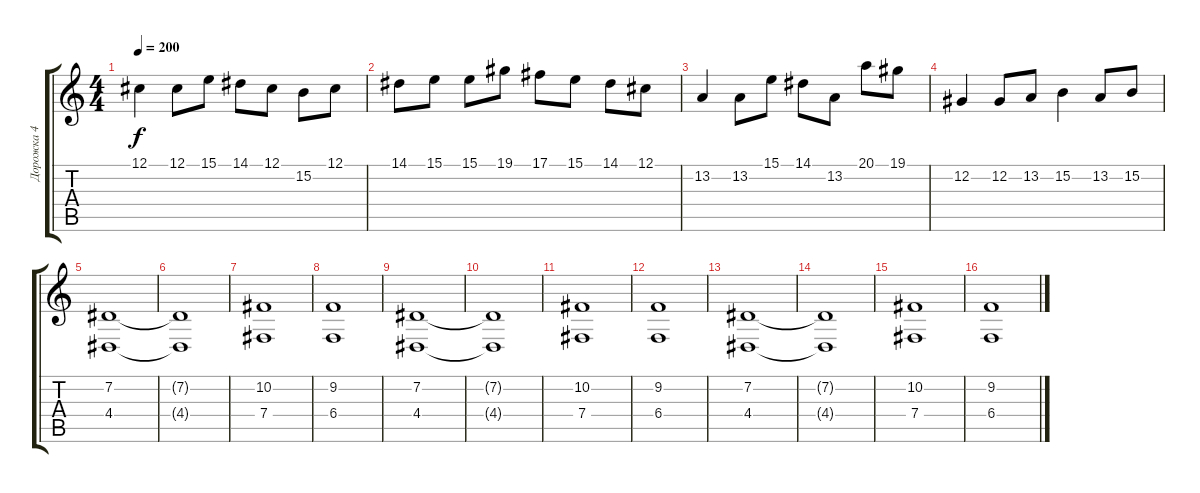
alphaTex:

\track ("Дорожка 4" "Дорожка 4") {instrument tremolostrings}
\staff {score tabs}
\tuning (Db4 Ab3 E3 B2 Gb2 Db2) {hide}
\ts (4 4)
\tempo 200
\clef g2
\ks c
12.1.4{dy f instrument lead1square} 12.1.8 15.1.8 14.1.8 12.1.8 15.2.8 12.1.8 |
14.1.8 15.1.8 15.1.8 19.1.8 17.1.8 15.1.8 14.1.8 12.1.8 |
13.2.4 13.2.8 15.1.8 14.1.8 13.2.8 20.1.8 19.1.8 |
12.2.4 12.2.8 13.2.8 15.2.4 13.2.8 15.2.8 |
(7.2 4.4).1{instrument tremolostrings} |
(7.2{t} 4.4{t}).1 |
(10.2 7.4).1 |
(9.2 6.4).1 |
(7.2 4.4).1 |
(7.2{t} 4.4{t}).1 |
(10.2 7.4).1 |
(9.2 6.4).1 |
(7.2 4.4).1{instrument tremolostrings} |
(7.2{t} 4.4{t}).1 |
(10.2 7.4).1 |
(9.2 6.4).1
